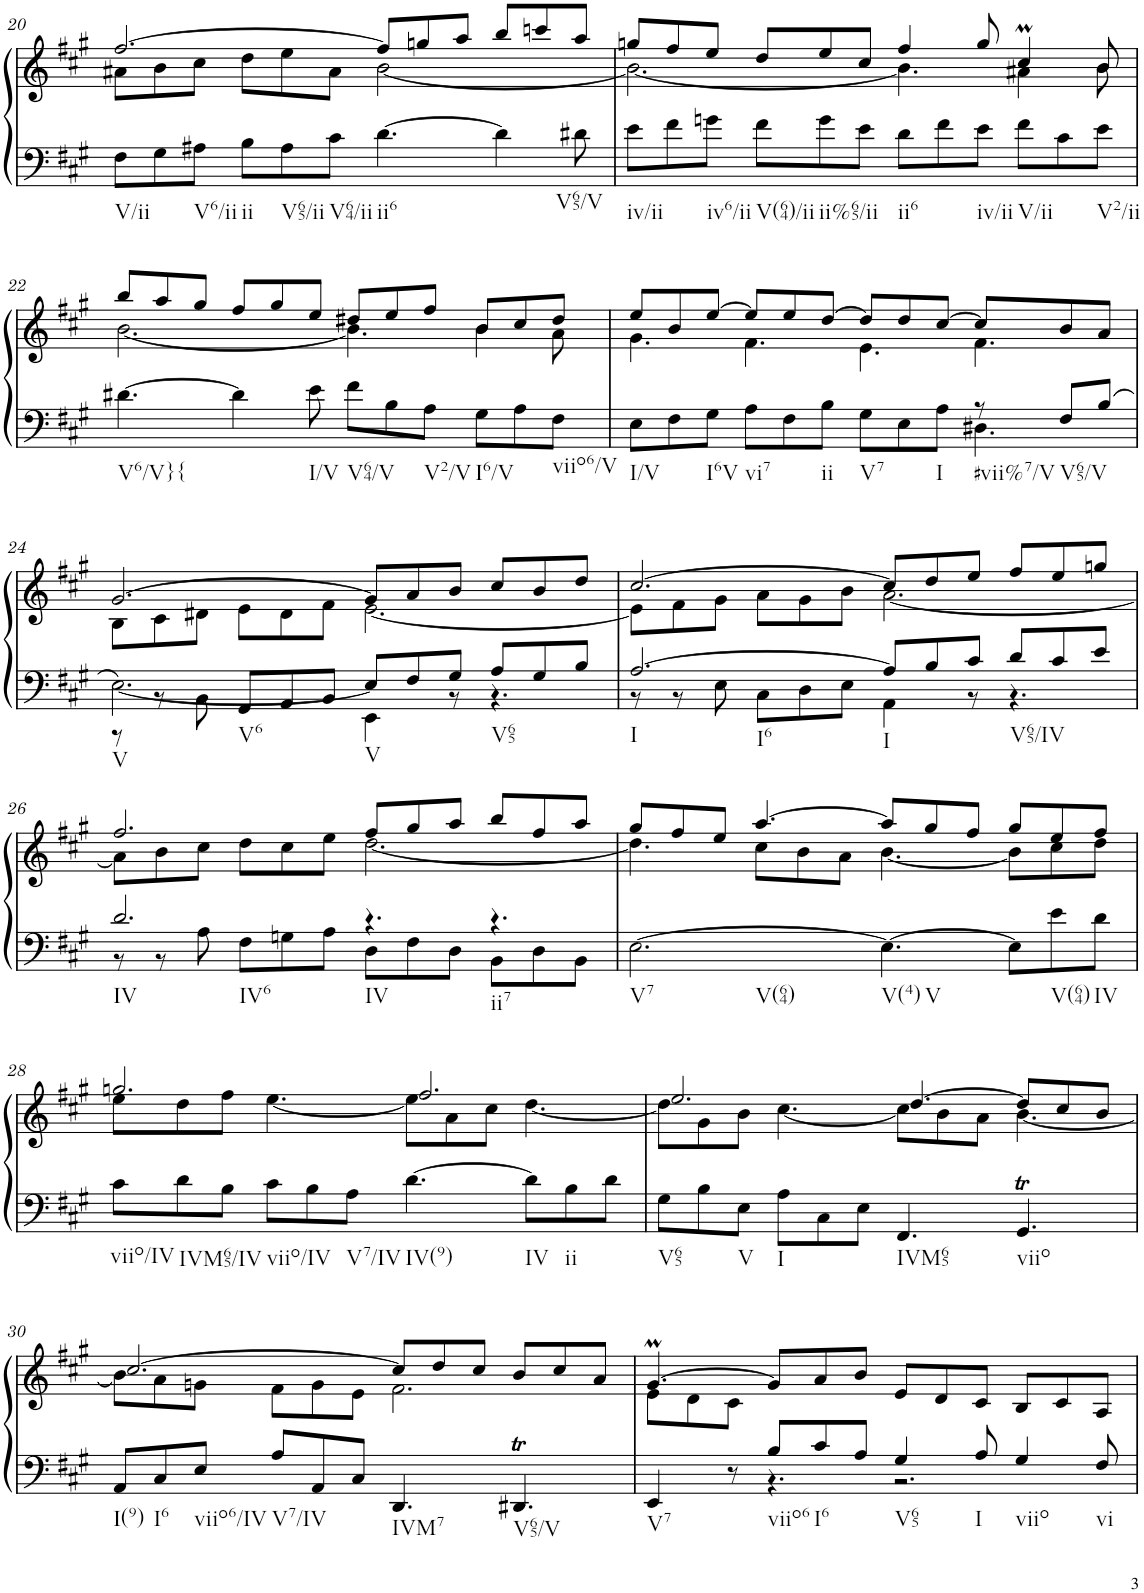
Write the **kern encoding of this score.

**kern	**kern
*part1	*part1
*staff2	*staff1
*I"unbenannt1	*
!!LO:PB:g=z
*clefF4	*clefG2
*k[f#c#g#]	*k[f#c#g#]
*M12/8	*M12/8
=20	=20
*	*^
!LO:TX:b:t=V/ii	!	!
8F#\L	[2.ff#/	8a#X\L
8G#\	.	8b\
!LO:TX:b:t=V6/ii	!	!
8A#X\J	.	8cc#\J
!LO:TX:b:t=ii	!	!
8B\L	.	8dd\L
!LO:TX:b:t=V65/ii	!	!
8A#\	.	8ee\
!LO:TX:b:t=V64/ii	!	!
8c#\J	.	8a#\J
!LO:TX:b:t=ii6	!	!
[4.d\	8ff#/L]	[2b\
.	8ggn/	.
.	8aa/J	.
4d\]	8bb/L	.
.	8cccn/	4ryy
!LO:TX:b:t=V65/V	!	!
8d#X\	8aa/J	.
=21	=21	=21
!LO:TX:b:t=iv/ii	!	!
8e\L	8ggn/L	2.b\_
8f#\	8ff#/	.
!LO:TX:b:t=iv6/ii	!	!
8gn\J	8ee/J	.
!LO:TX:b:t=V(64)/ii	!	!
8f#\L	8dd/L	.
!LO:TX:b:t=ii%65/ii	!	!
8g\	8ee/	.
8e\J	8cc#/J	.
!LO:TX:b:t=ii6	!	!
8d\L	4ff#/	4.b\]
8f#\	.	.
!LO:TX:b:t=iv/ii	!	!
8e\J	8gg/	.
!LO:TX:b:t=V/ii	!	!
8f#\L	4cc#m/	4a#X\
8c#\	.	.
!LO:TX:b:t=V2/ii	!	!
8e\J	8b/	8b\
!!LO:LB:g=z	!!
=22	=22	=22
!LO:TX:b:t=V6/V}{	!	!
[4.d#X\	8bb/L	[2.b\
.	8aa/	.
.	8gg#/J	.
4d#\]	8ff#/L	.
.	8gg#/	.
!LO:TX:b:t=I/V	!	!
8e\	8ee/J	.
!LO:TX:b:t=V64/V	!	!
8f#\L	8dd#X/L	4.b\]
8B\	8ee/	.
!LO:TX:b:t=V2/V	!	!
8A\J	8ff#/J	.
!LO:TX:b:t=I6/V	!	!
8G#\L	8b/L	4b\
8A\	8cc#/	.
!LO:TX:b:t=viio6/V	!	!
8F#\J	8dd#/J	8a\
=23	=23	=23
*^	*	*
!LO:TX:b:t=I/V	!	!	!
8E\L	8ryy	8ee/L	4.g#\
*v	*v	*	*
8F#\	8b/	.
!LO:TX:b:t=I6V	!	!
8G#\J	[8ee/J	.
!LO:TX:b:t=vi7	!	!
8A\L	8ee/L]	4.f#\
8F#\	8ee/	.
!LO:TX:b:t=ii	!	!
8B\J	[8dd/J	.
!LO:TX:b:t=V7	!	!
8G#\L	8dd/L]	4.e\
8E\	8dd/	.
!LO:TX:b:t=I	!	!
8A\J	[8cc#/J	.
*^	*	*
!LO:TX:b:t=#vii%7/V	!	!	!
8r	4.D#X\	8cc#/L]	4.f#\
!LO:TX:b:t=V65/V	!	!	!
8F#/L	.	8b/	.
8B/J	.	8a/J	.
!!LO:LB:g=z	!!
=24	=24	=24	=24
*	*^	*	*
!LO:TX:b:t=V	!	!	!	!
!LO:TX:b:t=V6	!	!	!	!
[2.E\	8ryy	8r	[2.g#/	8B\L
.	8r	8ryy	.	8c#\
.	2ryy	8BB\	.	8d#X\J
.	.	8GG#/L	.	8e\L
.	.	8AA/	.	8d#\
.	.	8BB/J	.	8f#\J
!LO:TX:b:t=V	!	!	!	!
8E/L]	4EE\	2.ryy	8g#/L]	[2.e\
8F#/	.	.	8a/	.
8G#/J	8r	.	8b/J	.
!LO:TX:b:t=V65	!	!	!	!
8A/L	4.r	.	8cc#/L	.
8G#/	.	.	8b/	.
8B/J	.	.	8dd/J	.
*	*v	*v	*	*
=25	=25	=25	=25
!LO:TX:b:t=I	!	!	!
!LO:TX:b:t=I6	!	!	!
[2.A/	8r	[2.cc#/	8e\L]
.	8r	.	8f#\
.	8E\	.	8g#\J
.	8C#\L	.	8a\L
.	8D\	.	8g#\
.	8E\J	.	8b\J
!LO:TX:b:t=I	!	!	!
8A/L]	4AA\	8cc#/L]	[2.a\
8B/	.	8dd/	.
8c#/J	8r	8ee/J	.
!LO:TX:b:t=V65/IV	!	!	!
8d/L	4.r	8ff#/L	.
8c#/	.	8ee/	.
8e/J	.	8ggn/J	.
!!LO:LB:g=z	!!
=26	=26	=26	=26
!LO:TX:b:t=IV	!	!	!
!LO:TX:b:t=IV6	!	!	!
2.d/	8r	2.ff#/	8a\L]
.	8r	.	8b\
.	8A\	.	8cc#\J
.	8F#\L	.	8dd\L
.	8Gn\	.	8cc#\
.	8A\J	.	8ee\J
!LO:TX:b:t=IV	!	!	!
4.r	8D\L	8ff#/L	[2.dd\
.	8F#\	8gg#/	.
.	8D\J	8aa/J	.
!LO:TX:b:t=ii7	!	!	!
4.r	8BB\L	8bb/L	.
.	8D\	8ff#/	.
.	8BB\J	8aa/J	.
=27	=27	=27	=27
!LO:TX:b:t=V7	!	!	!
!LO:TX:b:t=V(64)	!	!	!
*v	*v	*	*
[2.E\	8gg#/L	4.dd\]
.	8ff#/	.
.	8ee/J	.
.	[4.aa/	8cc#\L
.	.	8b\
.	.	8a\J
!LO:TX:b:t=V(4)	!	!
!LO:TX:b:t=V	!	!
4.E\_	8aa/L]	[4.b\
.	8gg#/	.
.	8ff#/J	.
8E\L]	8gg#/L	8b\L]
!LO:TX:b:t=V(64)	!	!
8e\	8ee/	8cc#\
!LO:TX:b:t=IV	!	!
8d\J	8ff#/J	8dd\J
!!LO:LB:g=z	!!
=28	=28	=28
!LO:TX:b:t=viio/IV	!	!
8c#\L	2.ggn/	8ee\L
!LO:TX:b:t=IVM65/IV	!	!
8d\	.	8dd\
8B\J	.	8ff#\J
!LO:TX:b:t=viio/IV	!	!
8c#\L	.	[4.ee\
8B\	.	.
!LO:TX:b:t=V7/IV	!	!
8A\J	.	.
!LO:TX:b:t=IV(9)	!	!
[4.d\	2.ff#/	8ee\L]
.	.	8a\
.	.	8cc#\J
!LO:TX:b:t=IV	!	!
8d\L]	.	[4.dd\
!LO:TX:b:t=ii	!	!
8B\	.	.
8d\J	.	.
=29	=29	=29
!LO:TX:b:t=V65	!	!
8G#\L	2.ee/	8dd\L]
8B\	.	8g#\
!LO:TX:b:t=V	!	!
8E\J	.	8b\J
!LO:TX:b:t=I	!	!
8A\L	.	[4.cc#\
8C#\	.	.
8E\J	.	.
!LO:TX:b:t=IVM65	!	!
4.FF#/	[4.dd/	8cc#\L]
.	.	8b\
.	.	8a\J
!LO:TX:b:t=viio	!	!
4.GG#t/	8dd/L]	[4.b\
.	8cc#/	.
.	8b/J	.
!!LO:LB:g=z	!!
=30	=30	=30
!LO:TX:b:t=I(9)	!	!
8AA/L	[2.cc#/	8b\L]
!LO:TX:b:t=I6	!	!
8C#/	.	8a\
!LO:TX:b:t=viio6/IV	!	!
8E/J	.	8gn\J
!LO:TX:b:t=V7/IV	!	!
8A/L	.	8f#\L
8AA/	.	8g\
8C#/J	.	8e\J
!LO:TX:b:t=IVM7	!	!
4.DD/	8cc#/L]	2.f#\
.	8dd/	.
.	8cc#/J	.
!LO:TX:b:t=V65/V	!	!
4.DD#Xt/	8b/L	.
.	8cc#/	.
.	8a/J	.
=31	=31	=31
*^	*	*
!LO:TX:b:t=V7	!	!	!
4EE/	4.ryy	[4.g#m/	8e\L
.	.	.	8d\
8r	.	.	8c#\J
!LO:TX:b:t=viio6	!	!	!
8B/L	4.r	8g#/L]	1ryy
!LO:TX:b:t=I6	!	!	!
8c#/	.	8a/	.
8A/J	.	8b/J	.
!LO:TX:b:t=V65	!	!	!
4G#/	2.r	8e/L	.
.	.	8d/	.
!LO:TX:b:t=I	!	!	!
8A/	.	8c#/J	.
!LO:TX:b:t=viio	!	!	!
4G#/	.	8B/L	.
.	.	8c#/	.
!LO:TX:b:t=vi	!	!	!
8F#/	.	8A/J	8ryy
*v	*v	*	*
*	*v	*v
=	=
*-	*-
